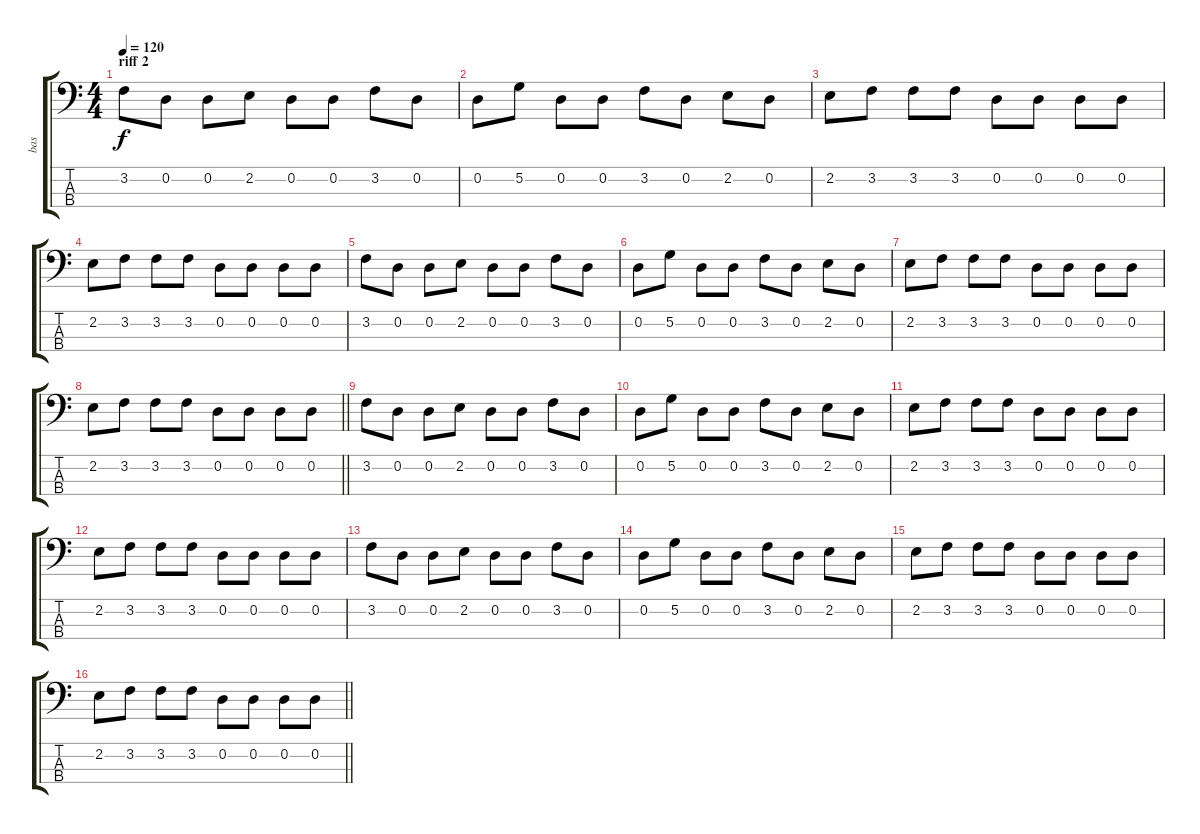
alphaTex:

\track ("bas" "bas") {instrument electricbassfinger}
\staff {score tabs}
\tuning (G2 D2 A1 E1) {hide}
\ts (4 4)
\section ("" "riff 2")
\tempo 120
\clef f4
\ks c
3.2.8{dy f} 0.2.8 0.2.8 2.2.8 0.2.8 0.2.8 3.2.8 0.2.8 |
0.2.8 5.2.8 0.2.8 0.2.8 3.2.8 0.2.8 2.2.8 0.2.8 |
2.2.8 3.2.8 3.2.8 3.2.8 0.2.8 0.2.8 0.2.8 0.2.8 |
2.2.8 3.2.8 3.2.8 3.2.8 0.2.8 0.2.8 0.2.8 0.2.8 |
3.2.8 0.2.8 0.2.8 2.2.8 0.2.8 0.2.8 3.2.8 0.2.8 |
0.2.8 5.2.8 0.2.8 0.2.8 3.2.8 0.2.8 2.2.8 0.2.8 |
2.2.8 3.2.8 3.2.8 3.2.8 0.2.8 0.2.8 0.2.8 0.2.8 |
\barLineRight lightlight
2.2.8 3.2.8 3.2.8 3.2.8 0.2.8 0.2.8 0.2.8 0.2.8 |
3.2.8 0.2.8 0.2.8 2.2.8 0.2.8 0.2.8 3.2.8 0.2.8 |
0.2.8 5.2.8 0.2.8 0.2.8 3.2.8 0.2.8 2.2.8 0.2.8 |
2.2.8 3.2.8 3.2.8 3.2.8 0.2.8 0.2.8 0.2.8 0.2.8 |
2.2.8 3.2.8 3.2.8 3.2.8 0.2.8 0.2.8 0.2.8 0.2.8 |
3.2.8 0.2.8 0.2.8 2.2.8 0.2.8 0.2.8 3.2.8 0.2.8 |
0.2.8 5.2.8 0.2.8 0.2.8 3.2.8 0.2.8 2.2.8 0.2.8 |
2.2.8 3.2.8 3.2.8 3.2.8 0.2.8 0.2.8 0.2.8 0.2.8 |
\barLineRight lightlight
2.2.8 3.2.8 3.2.8 3.2.8 0.2.8 0.2.8 0.2.8 0.2.8
